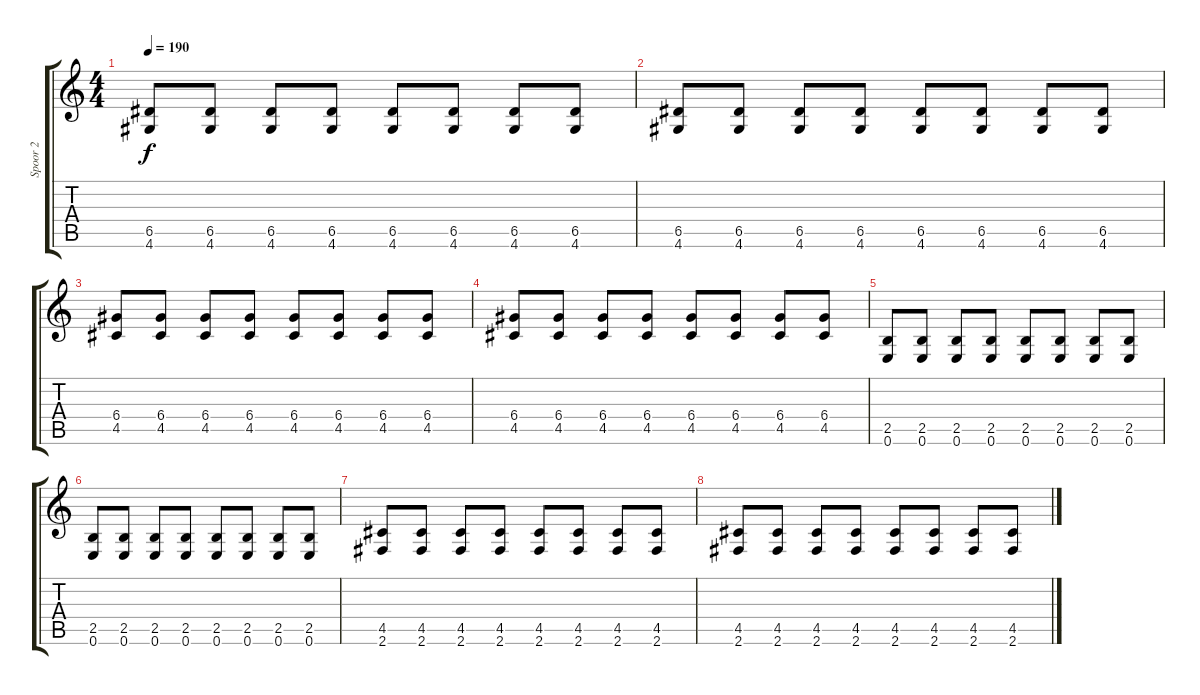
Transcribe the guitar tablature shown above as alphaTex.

\track ("Spoor 2" "Spoor 2") {instrument distortionguitar}
\staff {score tabs}
\tuning (E4 B3 G3 D3 A2 E2) {hide}
\ts (4 4)
\tempo 190
\clef g2
\ks c
(6.5 4.6).8{dy f} (6.5 4.6).8 (6.5 4.6).8 (6.5 4.6).8 (6.5 4.6).8 (6.5 4.6).8 (6.5 4.6).8 (6.5 4.6).8 |
(6.5 4.6).8 (6.5 4.6).8 (6.5 4.6).8 (6.5 4.6).8 (6.5 4.6).8 (6.5 4.6).8 (6.5 4.6).8 (6.5 4.6).8 |
(6.4 4.5).8 (6.4 4.5).8 (6.4 4.5).8 (6.4 4.5).8 (6.4 4.5).8 (6.4 4.5).8 (6.4 4.5).8 (6.4 4.5).8 |
(6.4 4.5).8 (6.4 4.5).8 (6.4 4.5).8 (6.4 4.5).8 (6.4 4.5).8 (6.4 4.5).8 (6.4 4.5).8 (6.4 4.5).8 |
(2.5 0.6).8 (2.5 0.6).8 (2.5 0.6).8 (2.5 0.6).8 (2.5 0.6).8 (2.5 0.6).8 (2.5 0.6).8 (2.5 0.6).8 |
(2.5 0.6).8 (2.5 0.6).8 (2.5 0.6).8 (2.5 0.6).8 (2.5 0.6).8 (2.5 0.6).8 (2.5 0.6).8 (2.5 0.6).8 |
(4.5 2.6).8 (4.5 2.6).8 (4.5 2.6).8 (4.5 2.6).8 (4.5 2.6).8 (4.5 2.6).8 (4.5 2.6).8 (4.5 2.6).8 |
(4.5 2.6).8 (4.5 2.6).8 (4.5 2.6).8 (4.5 2.6).8 (4.5 2.6).8 (4.5 2.6).8 (4.5 2.6).8 (4.5 2.6).8
